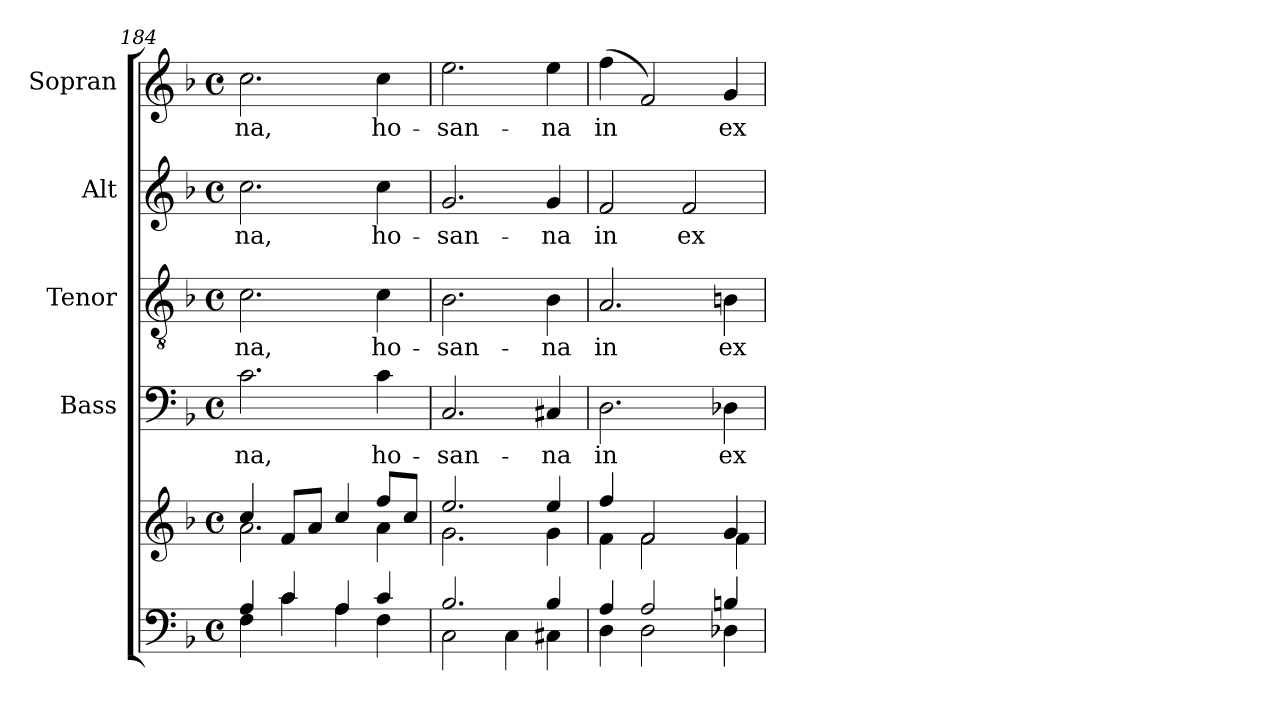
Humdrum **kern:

**kern	**kern	**kern	**text	**kern	**text	**kern	**text	**kern	**text
*part5	*part5	*part4	*part4	*part3	*part3	*part2	*part2	*part1	*part1
*staff6	*staff5	*staff4	*staff4	*staff3	*staff3	*staff2	*staff2	*staff1	*staff1
*	*	*I"Bass	*	*I"Tenor	*	*I"Alt	*	*I"Sopran	*
*	*	*I'B.	*	*I'T.	*	*I'A.	*	*I'S.	*
*clefF4	*clefG2	*clefF4	*	*clefGv2	*	*clefG2	*	*clefG2	*
*k[b-]	*k[b-]	*k[b-]	*	*k[b-]	*	*k[b-]	*	*k[b-]	*
*F:	*F:	*F:	*	*F:	*	*F:	*	*F:	*
*M4/4	*M4/4	*M4/4	*	*M4/4	*	*M4/4	*	*M4/4	*
*met(c)	*met(c)	*met(c)	*	*met(c)	*	*met(c)	*	*met(c)	*
=184	=184	=184	=184	=184	=184	=184	=184	=184	=184
*^	*^	*	*	*	*	*	*	*	*
!	!	!	!	!	!LO:LY:b	!	!LO:LY:b	!	!LO:LY:b	!	!LO:LY:b
4A/	4F\	4cc/	2.a\	2.c\	-na,	2.c\	-na,	2.cc\	-na,	2.cc\	-na,
4c/	4c\	8f/L	.	.	.	.	.	.	.	.	.
.	.	8a/J	.	.	.	.	.	.	.	.	.
4A/	4A\	4cc/	.	.	.	.	.	.	.	.	.
!	!	!	!	!	!LO:LY:b	!	!LO:LY:b	!	!LO:LY:b	!	!LO:LY:b
4c/	4F\	8ff/L	4a\	4c\	ho-	4c\	ho-	4cc\	ho-	4cc\	ho-
.	.	8cc/J	.	.	.	.	.	.	.	.	.
=185	=185	=185	=185	=185	=185	=185	=185	=185	=185	=185	=185
!	!	!	!	!	!LO:LY:b	!	!LO:LY:b	!	!LO:LY:b	!	!LO:LY:b
2.B-/	2C\	2.ee/	2.g\	2.C/	-san-	2.B-\	-san-	2.g/	-san-	2.ee\	-san-
.	4C\	.	.	.	.	.	.	.	.	.	.
!	!	!	!	!	!LO:LY:b	!	!LO:LY:b	!	!LO:LY:b	!	!LO:LY:b
4B-/	4C#X\	4ee/	4g\	4C#X/	-na	4B-\	-na	4g/	-na	4ee\	-na
=186	=186	=186	=186	=186	=186	=186	=186	=186	=186	=186	=186
!	!	!	!	!	!LO:LY:b	!	!LO:LY:b	!	!LO:LY:b	!	!LO:LY:b
4A/	4D\	4ff/	4f\	2.D\	in	2.A/	in	2f/	in	(>4ff\	in
2A/	2D\	2f/	2f\	.	.	.	.	.	.	2f/)	.
!	!	!	!	!	!	!	!	!	!LO:LY:b	!	!
.	.	.	.	.	.	.	.	2f/	ex-	.	.
!	!	!	!	!	!LO:LY:b	!	!LO:LY:b	!	!	!	!LO:LY:b
4Bn/	4D-X\	4g/	4f\	4D-X\	ex-	4Bn\	ex-	.	.	4g/	ex-
*v	*v	*	*	*	*	*	*	*	*	*	*
*	*v	*v	*	*	*	*	*	*	*	*
=	=	=	=	=	=	=	=	=	=
*-	*-	*-	*-	*-	*-	*-	*-	*-	*-
